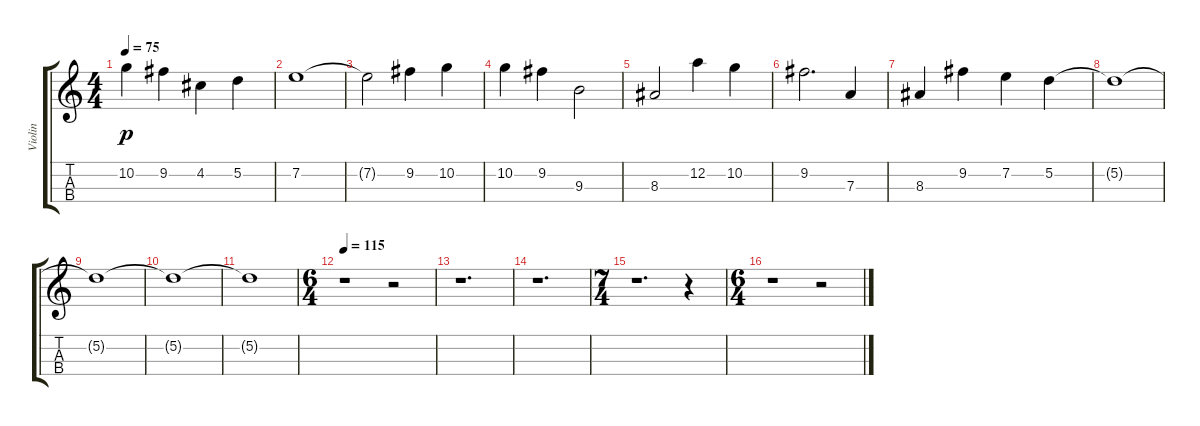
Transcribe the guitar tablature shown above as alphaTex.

\track ("Violin" "Violin") {instrument violin}
\staff {score tabs}
\tuning (E5 A4 D4 G3) {hide}
\ts (4 4)
\tempo 75
\clef g2
\ks c
10.2.4{dy p} 9.2.4 4.2.4 5.2.4 |
7.2.1 |
7.2{t}.2 9.2.4 10.2.4 |
10.2.4 9.2.4 9.3.2 |
8.3.2 12.2.4 10.2.4 |
9.2.2{d} 7.3.4 |
8.3.4 9.2.4 7.2.4 5.2.4 |
5.2{t}.1 |
5.2{t}.1 |
5.2{t}.1 |
5.2{t}.1 |
\ts (6 4)
\tempo 115
r.1 r.2 |
r.1{d} |
r.1{d} |
\ts (7 4)
r.1{d} r.4 |
\ts (6 4)
r.1 r.2
